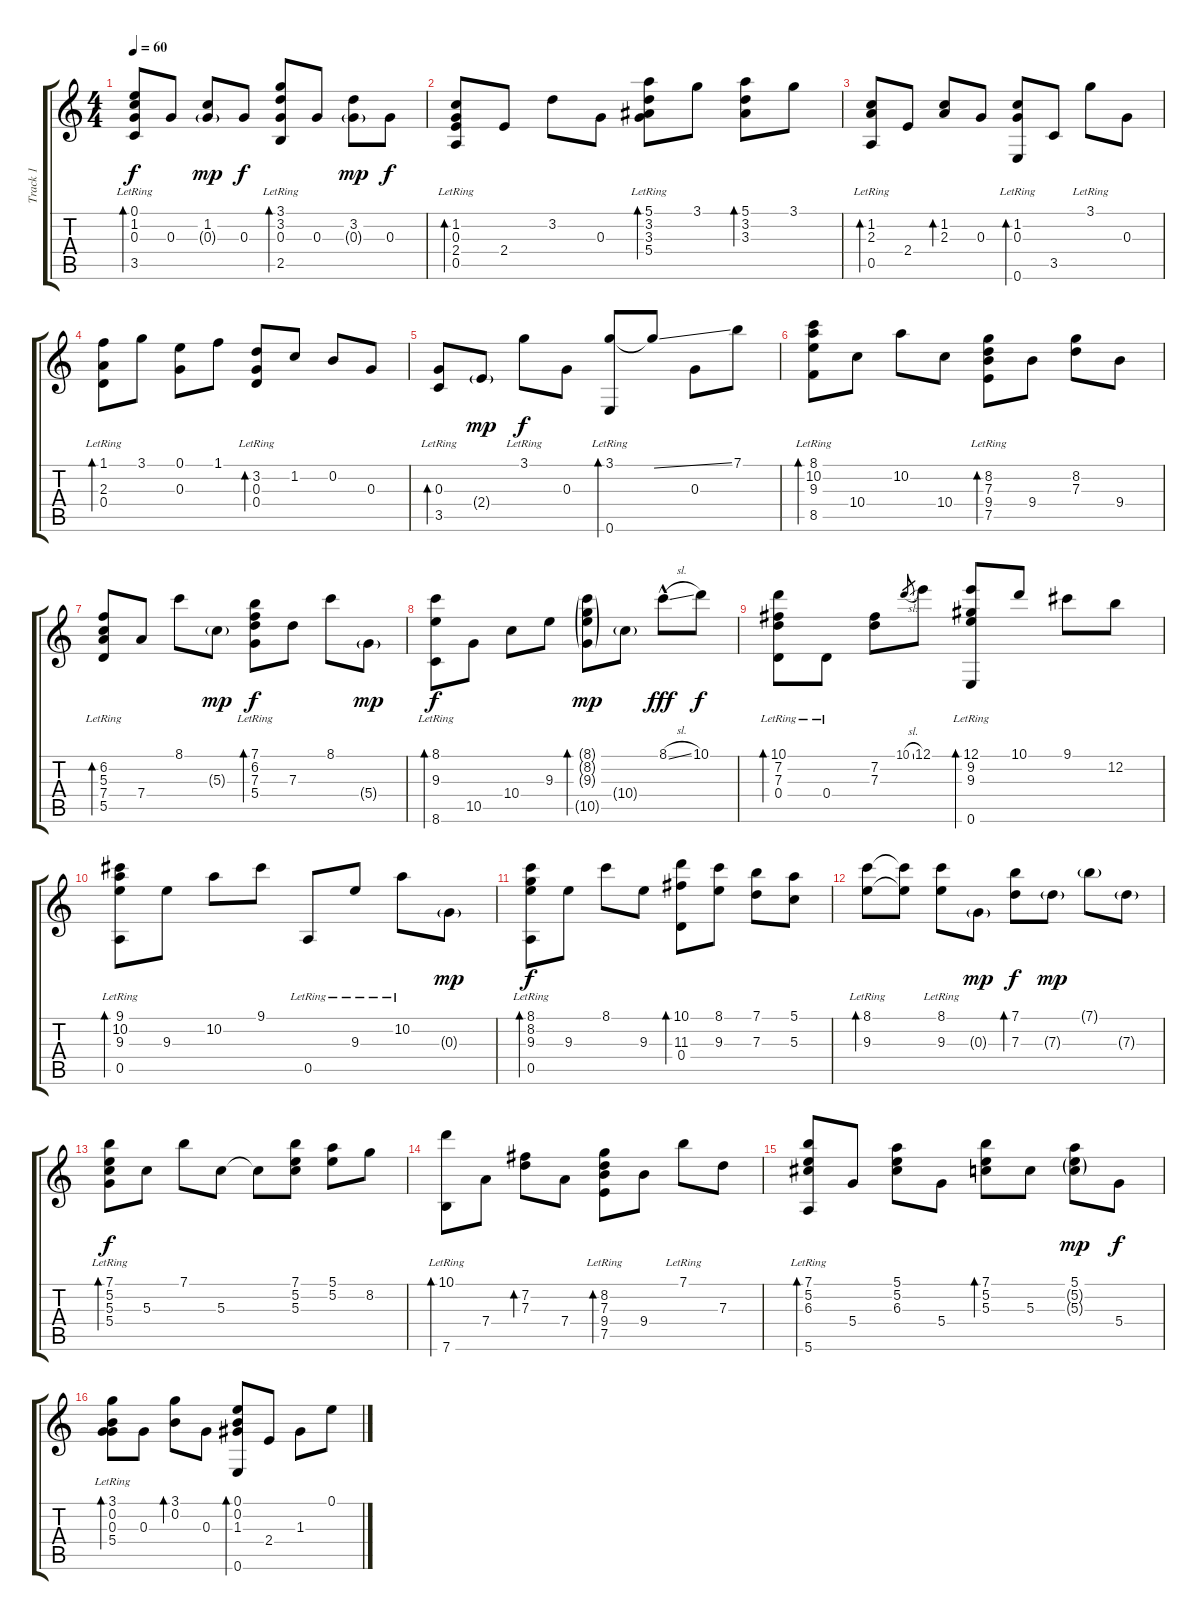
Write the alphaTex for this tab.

\track ("Track 1" "Track 1") {instrument acousticguitarsteel}
\staff {score tabs}
\tuning (E4 B3 G3 D3 A2 E2) {hide}
\ts (4 4)
\tempo 60
\clef g2
\ks c
(0.1{lr} 1.2{lr} 0.3{lr} 3.5{lr}).8{bd 480 dy f} 0.3.8 (1.2 0.3{g}).8{dy mp} 0.3.8{dy f} (3.1{lr} 3.2{lr} 0.3{lr} 2.5{lr}).8{bd 480} 0.3.8 (3.2 0.3{g}).8{dy mp} 0.3.8{dy f} |
(1.2 0.3{lr} 2.4 0.5{lr}).8{bd 480} 2.4.8 3.2.8 0.3.8 (5.1 3.2 3.3 5.4{lr}).8{bd 480} 3.1.8 (5.1 3.2 3.3).8{bd 480} 3.1.8 |
(1.2 2.3 0.5{lr}).8{bd 480} 2.4.8 (1.2 2.3).8{bd 480} 0.3.8 (1.2{lr} 0.3{lr} 0.6{lr}).8{bd 480} 3.5.8 3.1{lr}.8 0.3.8 |
(1.1 2.3 0.4{lr}).8{bd 480} 3.1.8 (0.1 0.3).8 1.1.8 (3.2 0.3{lr} 0.4{lr}).8{bd 480} 1.2.8 0.2.8 0.3.8 |
(0.3 3.5{lr}).8{bd 480} 2.4{g}.8{dy mp} 3.1{lr}.8{dy f} 0.3.8 (3.1 0.6{lr}).8{bd 480} 3.1{ss t}.8 0.3.8 7.1.8 |
(8.1{lr} 10.2{lr} 9.3{lr} 8.5{lr}).8{bd 480} 10.4.8 10.2.8 10.4.8 (8.2{lr} 7.3{lr} 9.4{lr} 7.5{lr}).8{bd 480} 9.4.8 (8.2 7.3).8 9.4.8 |
(6.2{lr} 5.3 7.4 5.5{lr}).8{bd 480} 7.4.8 8.1.8 5.3{g}.8{dy mp} (7.1{lr} 6.2{lr} 7.3 5.4).8{bd 480 dy f} 7.3.8 8.1.8 5.4{g}.8{dy mp} |
(8.1{lr} 9.3{lr} 8.6{lr}).8{bd 480 dy f} 10.5.8 10.4.8 9.3.8 (8.1{g} 8.2{g} 9.3{g} 10.5{g}).8{bd 480 dy mp} 10.4{g}.8 8.1{sl hac}.8{dy fff} 10.1.8{dy f} |
(10.1{lr} 7.2 7.3 0.4).8{bd 480} 0.4{lr}.8 (7.2 7.3).8 10.1{sl}.8{gr} 12.1.8 (12.1 9.2{lr} 9.3{lr} 0.6{lr}).8{bd 480} 10.1.8 9.1.8 12.2.8 |
(9.1 10.2 9.3 0.5{lr}).8{bd 480} 9.3.8 10.2.8 9.1.8 0.5{lr}.8 9.3{lr}.8 10.2{lr}.8 0.3{g}.8{dy mp} |
(8.1 8.2{lr} 9.3 0.5{lr}).8{bd 480 dy f} 9.3.8 8.1.8 9.3.8 (10.1 11.3 0.4).8{bd 480} (8.1 9.3).8 (7.1 7.3).8 (5.1 5.3).8 |
(8.1{lr} 9.3{lr}).8{bd 480} (8.1{t} 9.3{t}).8 (8.1{lr} 9.3{lr}).8 0.3{g}.8{dy mp} (7.1 7.3).8{bd 480 dy f} 7.3{g}.8{dy mp} 7.1{g}.8 7.3{g}.8 |
(7.1{lr} 5.2{lr} 5.3{lr} 5.4{lr}).8{bd 480 dy f} 5.3.8 7.1.8 5.3.8 5.3{t}.8 (7.1 5.2 5.3).8 (5.1 5.2).8 8.2.8 |
(10.1{lr} 7.6{lr}).8{bd 480} 7.4.8 (7.2 7.3).8{bd 480} 7.4.8 (8.2{lr} 7.3{lr} 9.4{lr} 7.5{lr}).8{bd 480} 9.4.8 7.1{lr}.8 7.3.8 |
(7.1{lr} 5.2{lr} 6.3{lr} 5.6{lr}).8{bd 480} 5.4.8 (5.1 5.2 6.3).8 5.4.8 (7.1 5.2 5.3).8{bd 480} 5.3.8 (5.1 5.2{g} 5.3{g}).8{dy mp} 5.4.8{dy f} |
(3.1{lr} 0.2{lr} 0.3{lr} 5.4{lr}).8{bd 480} 0.3.8 (3.1 0.2).8{bd 480} 0.3.8 (0.1 0.2 1.3 0.6).8{bd 480} 2.4.8 1.3.8 0.1.8
